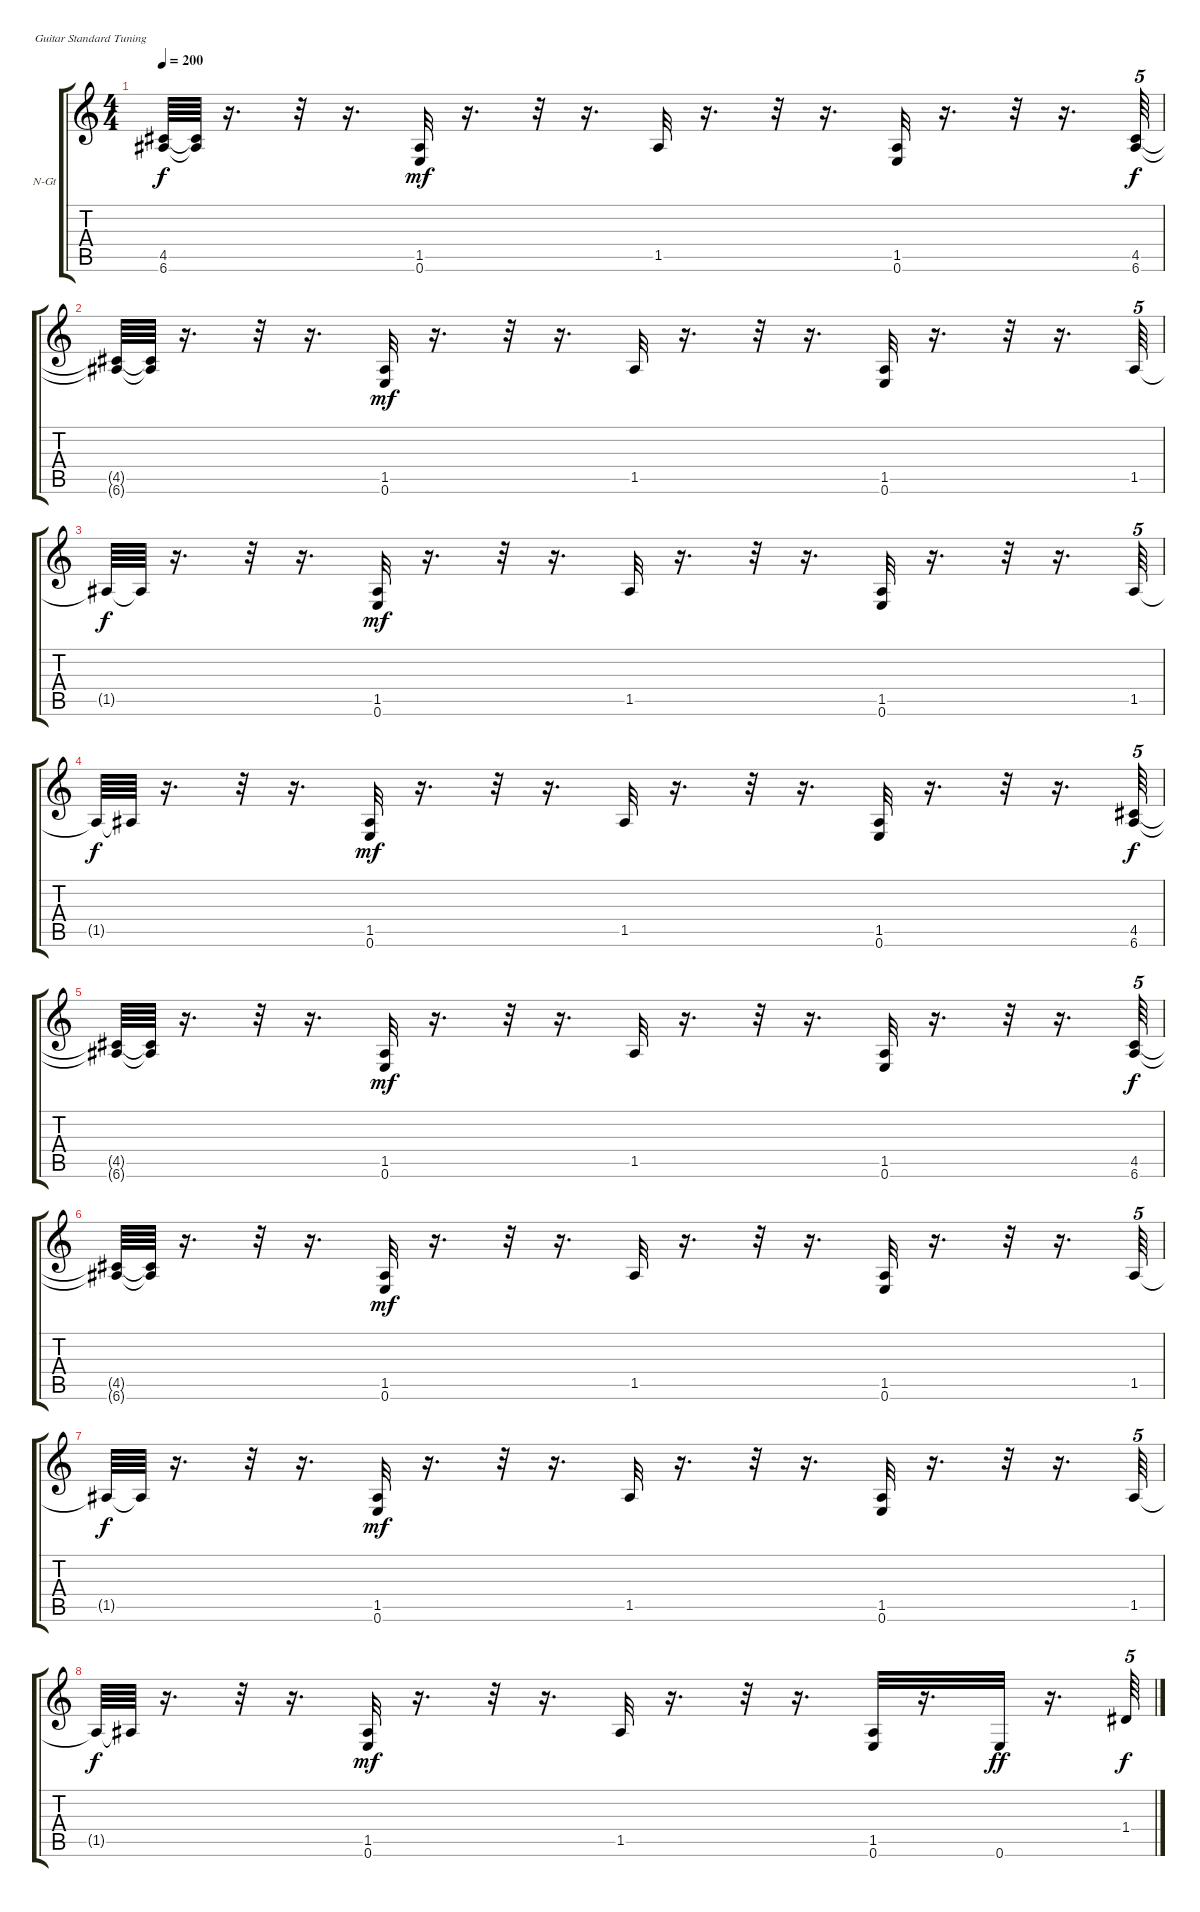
\bracketExtendMode groupsimilarinstruments
\firstSystemTrackNameOrientation horizontal
\otherSystemsTrackNameOrientation horizontal
\track ("Акустика" "N-Gt") {instrument acousticguitarnylon}
\staff {score tabs}
\tuning (E4 B3 G3 D3 A2 E2)
\ts (4 4)
\tempo 200
\clef g2
\ks c
(4.5{t} 6.6{t}).64{dy f} (4.5{t} 6.6{t}).64 r.16{d} r.32 r.16{d} (1.5 0.6).32{dy mf} r.16{d} r.32 r.16{d} 1.5.32 r.16{d} r.32 r.16{d} (1.5 0.6).32 r.16{d} r.32 r.16{d} (4.5 6.6).64{tu (5 4) dy f} |
(4.5{t} 6.6{t}).64 (4.5{t} 6.6{t}).64 r.16{d} r.32 r.16{d} (1.5 0.6).32{dy mf} r.16{d} r.32 r.16{d} 1.5.32 r.16{d} r.32 r.16{d} (1.5 0.6).32 r.16{d} r.32 r.16{d} 1.5.64{tu (5 4)} |
1.5{t}.64{dy f} 1.5{t}.64 r.16{d} r.32 r.16{d} (1.5 0.6).32{dy mf} r.16{d} r.32 r.16{d} 1.5.32 r.16{d} r.32 r.16{d} (1.5 0.6).32 r.16{d} r.32 r.16{d} 1.5.64{tu (5 4)} |
1.5{t}.64{dy f} 1.5{t}.64 r.16{d} r.32 r.16{d} (1.5 0.6).32{dy mf} r.16{d} r.32 r.16{d} 1.5.32 r.16{d} r.32 r.16{d} (1.5 0.6).32 r.16{d} r.32 r.16{d} (4.5 6.6).64{tu (5 4) dy f} |
(4.5{t} 6.6{t}).64 (4.5{t} 6.6{t}).64 r.16{d} r.32 r.16{d} (1.5 0.6).32{dy mf} r.16{d} r.32 r.16{d} 1.5.32 r.16{d} r.32 r.16{d} (1.5 0.6).32 r.16{d} r.32 r.16{d} (4.5 6.6).64{tu (5 4) dy f} |
(4.5{t} 6.6{t}).64 (4.5{t} 6.6{t}).64 r.16{d} r.32 r.16{d} (1.5 0.6).32{dy mf} r.16{d} r.32 r.16{d} 1.5.32 r.16{d} r.32 r.16{d} (1.5 0.6).32 r.16{d} r.32 r.16{d} 1.5.64{tu (5 4)} |
1.5{t}.64{dy f} 1.5{t}.64 r.16{d} r.32 r.16{d} (1.5 0.6).32{dy mf} r.16{d} r.32 r.16{d} 1.5.32 r.16{d} r.32 r.16{d} (1.5 0.6).32 r.16{d} r.32 r.16{d} 1.5.64{tu (5 4)} |
1.5{t}.64{dy f} 1.5{t}.64 r.16{d} r.32 r.16{d} (1.5 0.6).32{dy mf} r.16{d} r.32 r.16{d} 1.5.32 r.16{d} r.32 r.16{d} (1.5 0.6).32 r.16{d} 0.6.32{dy ff} r.16{d} 1.4.64{tu (5 4) dy f}
